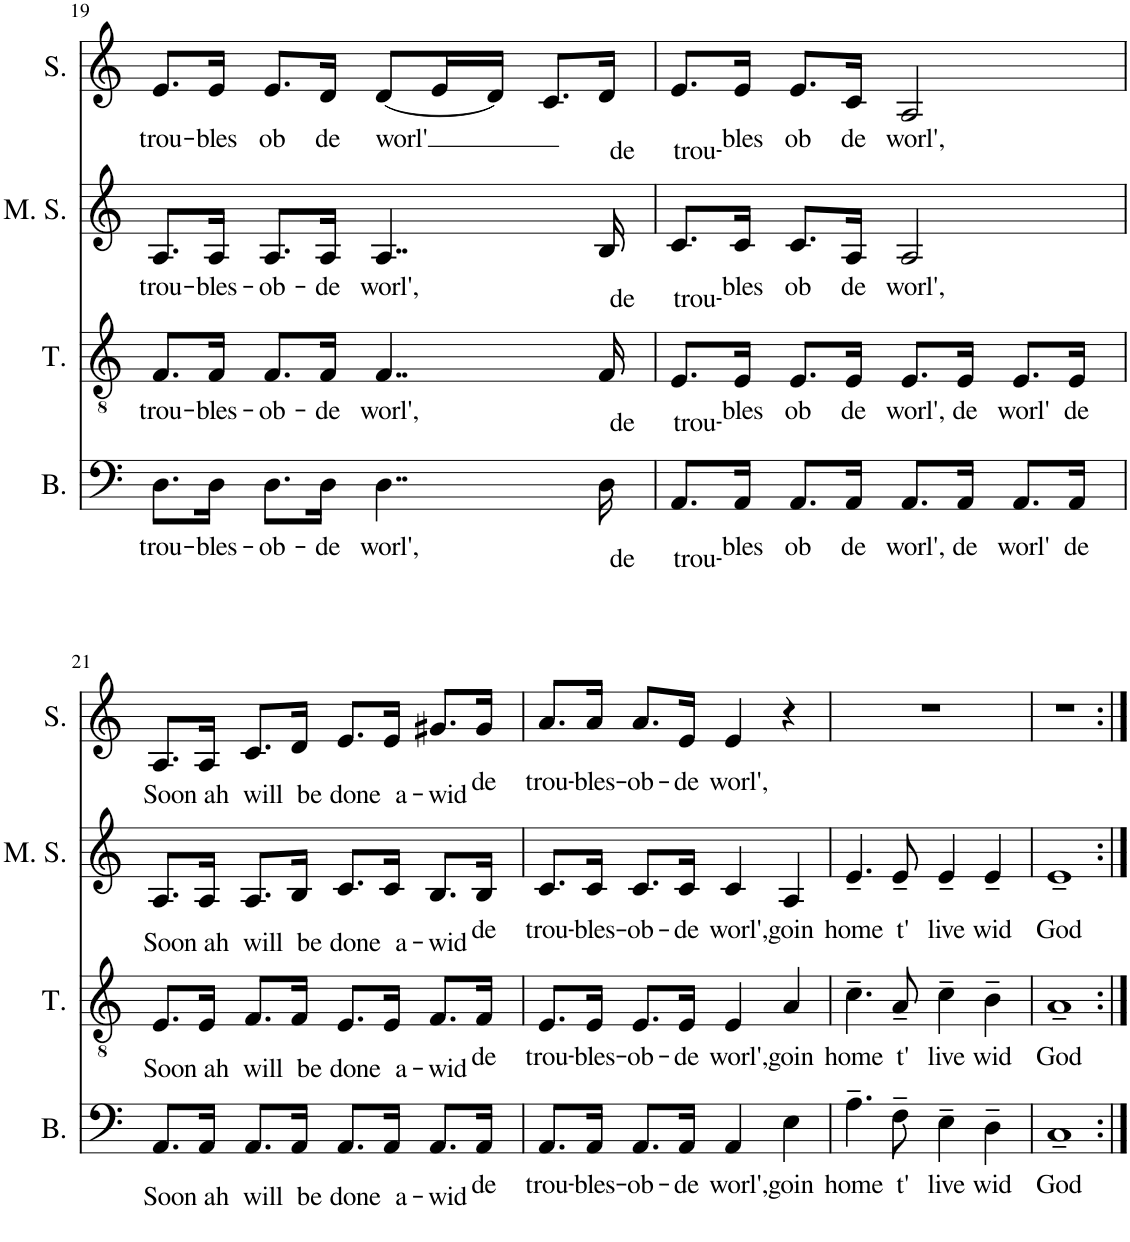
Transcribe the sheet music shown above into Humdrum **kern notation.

**kern	**text	**kern	**text	**kern	**text	**kern	**text
*part4	*part4	*part3	*part3	*part2	*part2	*part1	*part1
*staff4	*staff4	*staff3	*staff3	*staff2	*staff2	*staff1	*staff1
*I"Basso	*	*I"Tenore	*	*I"Mezzosoprano	*	*I"Soprano	*
*I'B.	*	*I'T.	*	*I'M. S.	*	*I'S.	*
!!LO:PB:g=z
*clefF4	*	*clefGv2	*	*clefG2	*	*clefG2	*
*k[]	*	*k[]	*	*k[]	*	*k[]	*
*M4/4	*	*M4/4	*	*M4/4	*	*M4/4	*
=19	=19	=19	=19	=19	=19	=19	=19
!	!LO:LY:b	!	!LO:LY:b	!	!LO:LY:b	!	!LO:LY:b
8.D\L	trou-	8.F/L	trou-	8.A/L	trou-	8.e/L	trou-
!	!LO:LY:b	!	!LO:LY:b	!	!LO:LY:b	!	!LO:LY:b
16D\Jk	-bles-	16F/Jk	-bles-	16A/Jk	-bles-	16e/Jk	-bles
!	!LO:LY:b	!	!LO:LY:b	!	!LO:LY:b	!	!LO:LY:b
8.D\L	-ob-	8.F/L	-ob-	8.A/L	-ob-	8.e/L	ob
!	!LO:LY:b	!	!LO:LY:b	!	!LO:LY:b	!	!LO:LY:b
16D\Jk	-de	16F/Jk	-de	16A/Jk	-de	16d/Jk	de
!	!LO:LY:b	!	!LO:LY:b	!	!LO:LY:b	!	!LO:LY:b
4..D\	worl',	4..F/	worl',	4..A/	worl',	[8d/L	worl'
.	.	.	.	.	.	16e/L	.
.	.	.	.	.	.	16d/JJ]	.
.	.	.	.	.	.	8.c/L	.
!	!LO:LY:b	!	!LO:LY:b	!	!LO:LY:b	!	!LO:LY:b
16D\	de	16F/	de	16B/	de	16d/Jk	de
=20	=20	=20	=20	=20	=20	=20	=20
!	!LO:LY:b	!	!LO:LY:b	!	!LO:LY:b	!	!LO:LY:b
8.AA/L	trou-	8.E/L	trou-	8.c/L	trou-	8.e/L	trou-
!	!LO:LY:b	!	!LO:LY:b	!	!LO:LY:b	!	!LO:LY:b
16AA/Jk	-bles	16E/Jk	-bles	16c/Jk	-bles	16e/Jk	-bles
!	!LO:LY:b	!	!LO:LY:b	!	!LO:LY:b	!	!LO:LY:b
8.AA/L	ob	8.E/L	ob	8.c/L	ob	8.e/L	ob
!	!LO:LY:b	!	!LO:LY:b	!	!LO:LY:b	!	!LO:LY:b
16AA/Jk	de	16E/Jk	de	16A/Jk	de	16c/Jk	de
!	!LO:LY:b	!	!LO:LY:b	!	!LO:LY:b	!	!LO:LY:b
8.AA/L	worl',	8.E/L	worl',	2A/	worl',	2A/	worl',
!	!LO:LY:b	!	!LO:LY:b	!	!	!	!
16AA/Jk	de	16E/Jk	de	.	.	.	.
!	!LO:LY:b	!	!LO:LY:b	!	!	!	!
8.AA/L	worl'	8.E/L	worl'	.	.	.	.
!	!LO:LY:b	!	!LO:LY:b	!	!	!	!
16AA/Jk	de	16E/Jk	de	.	.	.	.
!!LO:LB:g=z
=21	=21	=21	=21	=21	=21	=21	=21
!	!LO:LY:b	!	!LO:LY:b	!	!LO:LY:b	!	!LO:LY:b
8.AA/L	Soon	8.E/L	Soon	8.A/L	Soon	8.A/L	Soon
!	!LO:LY:b	!	!LO:LY:b	!	!LO:LY:b	!	!LO:LY:b
16AA/Jk	ah	16E/Jk	ah	16A/Jk	ah	16A/Jk	ah
!	!LO:LY:b	!	!LO:LY:b	!	!LO:LY:b	!	!LO:LY:b
8.AA/L	will	8.F/L	will	8.A/L	will	8.c/L	will
!	!LO:LY:b	!	!LO:LY:b	!	!LO:LY:b	!	!LO:LY:b
16AA/Jk	be	16F/Jk	be	16B/Jk	be	16d/Jk	be
!	!LO:LY:b	!	!LO:LY:b	!	!LO:LY:b	!	!LO:LY:b
8.AA/L	done	8.E/L	done	8.c/L	done	8.e/L	done
!	!LO:LY:b	!	!LO:LY:b	!	!LO:LY:b	!	!LO:LY:b
16AA/Jk	a-	16E/Jk	a-	16c/Jk	a-	16e/Jk	a-
!	!LO:LY:b	!	!LO:LY:b	!	!LO:LY:b	!	!LO:LY:b
8.AA/L	-wid	8.F/L	-wid	8.B/L	-wid	8.g#X/L	-wid
!	!LO:LY:b	!	!LO:LY:b	!	!LO:LY:b	!	!LO:LY:b
16AA/Jk	de	16F/Jk	de	16B/Jk	de	16g#/Jk	de
=22	=22	=22	=22	=22	=22	=22	=22
!	!LO:LY:b	!	!LO:LY:b	!	!LO:LY:b	!	!LO:LY:b
8.AA/L	trou-	8.E/L	trou-	8.c/L	trou-	8.a/L	trou-
!	!LO:LY:b	!	!LO:LY:b	!	!LO:LY:b	!	!LO:LY:b
16AA/Jk	-bles-	16E/Jk	-bles-	16c/Jk	-bles-	16a/Jk	-bles-
!	!LO:LY:b	!	!LO:LY:b	!	!LO:LY:b	!	!LO:LY:b
8.AA/L	-ob-	8.E/L	-ob-	8.c/L	-ob-	8.a/L	-ob-
!	!LO:LY:b	!	!LO:LY:b	!	!LO:LY:b	!	!LO:LY:b
16AA/Jk	-de	16E/Jk	-de	16c/Jk	-de	16e/Jk	-de
!	!LO:LY:b	!	!LO:LY:b	!	!LO:LY:b	!	!LO:LY:b
4AA/	worl',	4E/	worl',	4c/	worl',	4e/	worl',
!	!LO:LY:b	!	!LO:LY:b	!	!LO:LY:b	!	!
4E\	goin	4A/	goin	4A/	goin	4r	.
=23	=23	=23	=23	=23	=23	=23	=23
!	!LO:LY:b	!	!LO:LY:b	!	!LO:LY:b	!	!
4.A~\	home	4.c~\	home	4.e~/	home	1r	.
!	!LO:LY:b	!	!LO:LY:b	!	!LO:LY:b	!	!
8F~\	t'	8A~/	t'	8e~/	t'	.	.
!	!LO:LY:b	!	!LO:LY:b	!	!LO:LY:b	!	!
4E~\	live	4c~\	live	4e~/	live	.	.
!	!LO:LY:b	!	!LO:LY:b	!	!LO:LY:b	!	!
4D~\	wid	4B~\	wid	4e~/	wid	.	.
=24	=24	=24	=24	=24	=24	=24	=24
!	!LO:LY:b	!	!LO:LY:b	!	!LO:LY:b	!	!
1C~	God	1A~	God	1e~	God	1r	.
=:|!	=:|!	=:|!	=:|!	=:|!	=:|!	=:|!	=:|!
*-	*-	*-	*-	*-	*-	*-	*-
